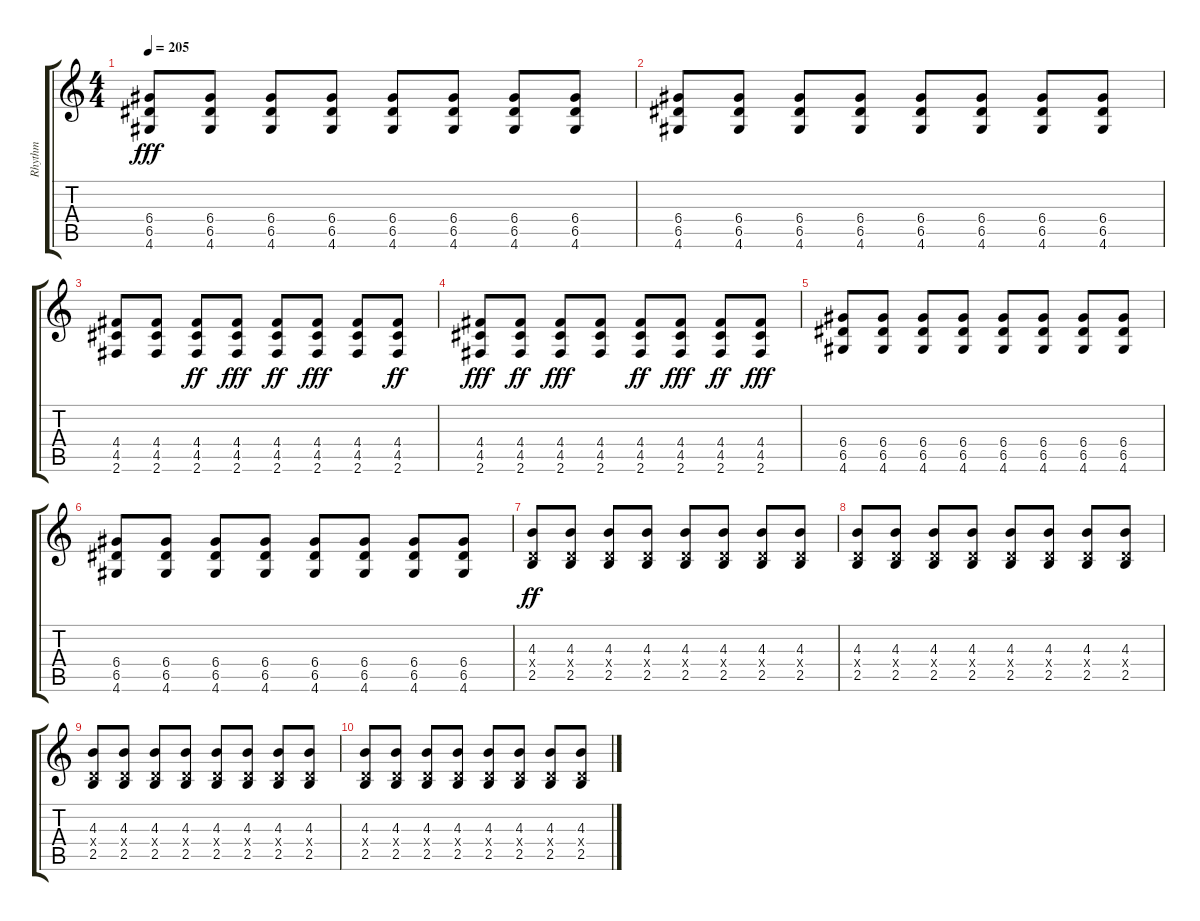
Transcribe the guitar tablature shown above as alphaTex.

\track ("Rhythm" "Rhythm") {instrument overdrivenguitar}
\staff {score tabs}
\tuning (E4 B3 G3 D3 A2 E2) {hide}
\ts (4 4)
\tempo 205
\clef g2
\ks c
(6.4 6.5 4.6).8{dy fff} (6.4 6.5 4.6).8 (6.4 6.5 4.6).8 (6.4 6.5 4.6).8 (6.4 6.5 4.6).8 (6.4 6.5 4.6).8 (6.4 6.5 4.6).8 (6.4 6.5 4.6).8 |
(6.4 6.5 4.6).8 (6.4 6.5 4.6).8 (6.4 6.5 4.6).8 (6.4 6.5 4.6).8 (6.4 6.5 4.6).8 (6.4 6.5 4.6).8 (6.4 6.5 4.6).8 (6.4 6.5 4.6).8 |
(4.4 4.5 2.6).8 (4.4 4.5 2.6).8 (4.4 4.5 2.6).8{dy ff} (4.4 4.5 2.6).8{dy fff} (4.4 4.5 2.6).8{dy ff} (4.4 4.5 2.6).8{dy fff} (4.4 4.5 2.6).8 (4.4 4.5 2.6).8{dy ff} |
(4.4 4.5 2.6).8{dy fff} (4.4 4.5 2.6).8{dy ff} (4.4 4.5 2.6).8{dy fff} (4.4 4.5 2.6).8 (4.4 4.5 2.6).8{dy ff} (4.4 4.5 2.6).8{dy fff} (4.4 4.5 2.6).8{dy ff} (4.4 4.5 2.6).8{dy fff} |
(6.4 6.5 4.6).8 (6.4 6.5 4.6).8 (6.4 6.5 4.6).8 (6.4 6.5 4.6).8 (6.4 6.5 4.6).8 (6.4 6.5 4.6).8 (6.4 6.5 4.6).8 (6.4 6.5 4.6).8 |
(6.4 6.5 4.6).8 (6.4 6.5 4.6).8 (6.4 6.5 4.6).8 (6.4 6.5 4.6).8 (6.4 6.5 4.6).8 (6.4 6.5 4.6).8 (6.4 6.5 4.6).8 (6.4 6.5 4.6).8 |
(4.3 0.4{x} 2.5).8{dy ff} (4.3 0.4{x} 2.5).8 (4.3 0.4{x} 2.5).8 (4.3 0.4{x} 2.5).8 (4.3 0.4{x} 2.5).8 (4.3 0.4{x} 2.5).8 (4.3 0.4{x} 2.5).8 (4.3 0.4{x} 2.5).8 |
(4.3 0.4{x} 2.5).8 (4.3 0.4{x} 2.5).8 (4.3 0.4{x} 2.5).8 (4.3 0.4{x} 2.5).8 (4.3 0.4{x} 2.5).8 (4.3 0.4{x} 2.5).8 (4.3 0.4{x} 2.5).8 (4.3 0.4{x} 2.5).8 |
(4.3 0.4{x} 2.5).8 (4.3 0.4{x} 2.5).8 (4.3 0.4{x} 2.5).8 (4.3 0.4{x} 2.5).8 (4.3 0.4{x} 2.5).8 (4.3 0.4{x} 2.5).8 (4.3 0.4{x} 2.5).8 (4.3 0.4{x} 2.5).8 |
(4.3 0.4{x} 2.5).8 (4.3 0.4{x} 2.5).8 (4.3 0.4{x} 2.5).8 (4.3 0.4{x} 2.5).8 (4.3 0.4{x} 2.5).8 (4.3 0.4{x} 2.5).8 (4.3 0.4{x} 2.5).8 (4.3 0.4{x} 2.5).8
